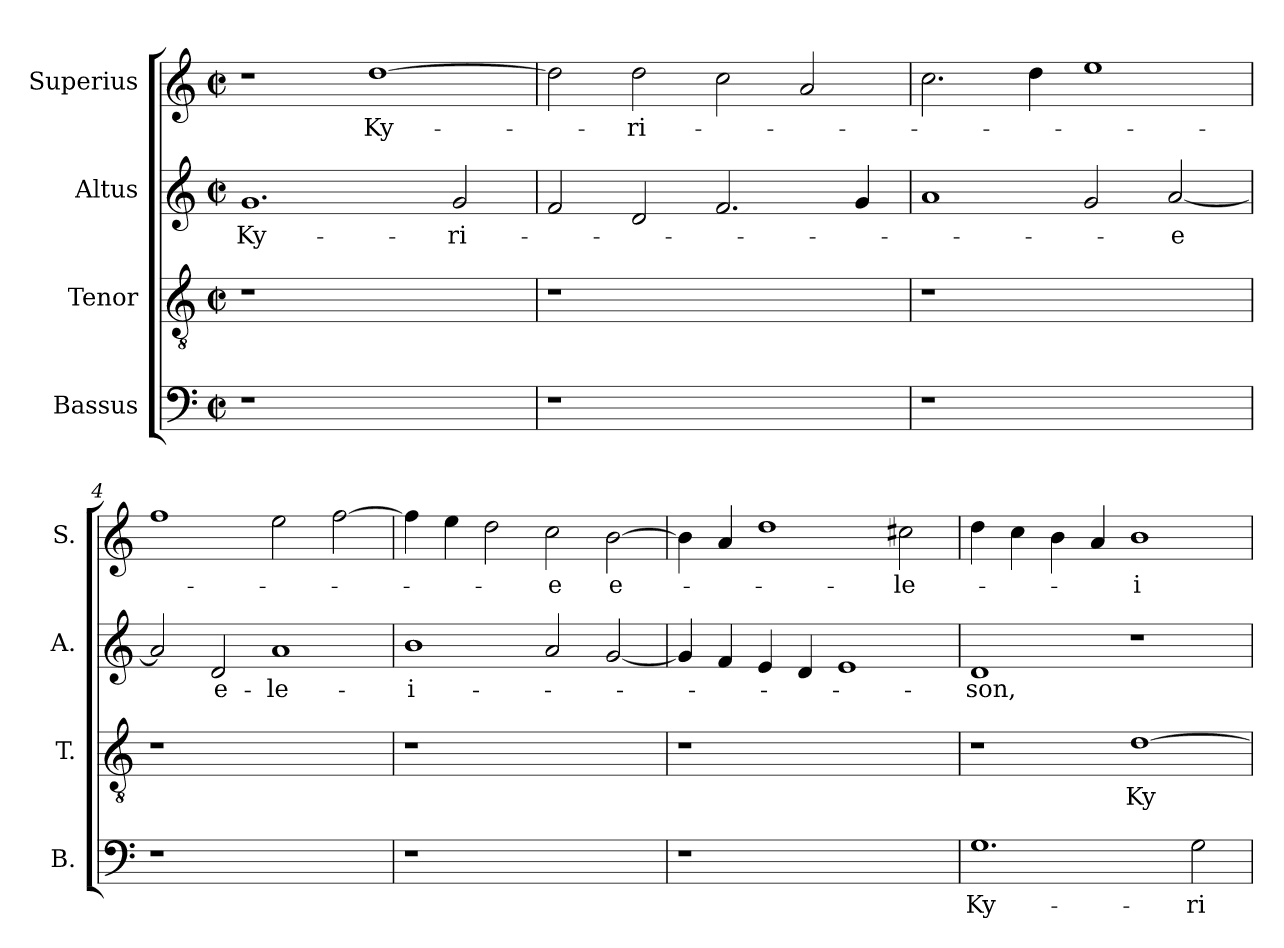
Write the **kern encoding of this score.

**kern	**text	**kern	**text	**kern	**text	**kern	**text
*part4	*part4	*part3	*part3	*part2	*part2	*part1	*part1
*staff4	*staff4	*staff3	*staff3	*staff2	*staff2	*staff1	*staff1
*I"Bassus	*	*I"Tenor	*	*I"Altus	*	*I"Superius	*
*I'B.	*	*I'T.	*	*I'A.	*	*I'S.	*
!!LO:PB:g=z
*clefF4	*	*clefGv2	*	*clefG2	*	*clefG2	*
*	*	*ITrd7c12	*	*	*	*	*
*k[]	*	*k[]	*	*k[]	*	*k[]	*
*C:	*	*C:	*	*C:	*	*C:	*
*M2/2	*	*M2/2	*	*M2/2	*	*M2/2	*
*met(c|)	*	*met(c|)	*	*met(c|)	*	*met(c|)	*
=1	=1	=1	=1	=1	=1	=1	=1
!LO:N:vis=1	!	!LO:N:vis=1	!	!	!	!	!
!	!	!	!	!	!LO:LY:b:color=#000000	!	!
1r	.	1r	.	1.gi	Ky-	1r	.
!	!	!	!	!	!	!	!LO:LY:b:color=#000000
1ryy	.	1ryy	.	.	.	[>1ddi	Ky-
!	!	!	!	!	!LO:LY:b:color=#000000	!	!
.	.	.	.	2gi/	-ri-	.	.
=2	=2	=2	=2	=2	=2	=2	=2
!LO:N:vis=1	!	!LO:N:vis=1	!	!	!	!	!
1r	.	1r	.	2fi/	.	2ddi\]	.
!	!	!	!	!	!	!	!LO:LY:b:color=#000000
.	.	.	.	2di/	.	2ddi\	-ri-
1ryy	.	1ryy	.	2.fi/	.	2cci\	.
.	.	.	.	.	.	2ai/	.
.	.	.	.	4gi/	.	.	.
=3	=3	=3	=3	=3	=3	=3	=3
!LO:N:vis=1	!	!LO:N:vis=1	!	!	!	!	!
1r	.	1r	.	1ai	.	2.cci\	.
.	.	.	.	.	.	4ddi\	.
1ryy	.	1ryy	.	2gi/	.	1eei	.
!	!	!	!	!	!LO:LY:b:color=#000000	!	!
.	.	.	.	[<2ai/	-e	.	.
=4	=4	=4	=4	=4	=4	=4	=4
!LO:N:vis=1	!	!LO:N:vis=1	!	!	!	!	!
1r	.	1r	.	2ai/]	.	1ffi	.
!	!	!	!	!	!LO:LY:b:color=#000000	!	!
.	.	.	.	2di/	e-	.	.
!	!	!	!	!	!LO:LY:b:color=#000000	!	!
1ryy	.	1ryy	.	1ai	-le-	2eei\	.
.	.	.	.	.	.	[>2ffi\	.
!!LO:LB:g=z
=5	=5	=5	=5	=5	=5	=5	=5
!LO:N:vis=1	!	!LO:N:vis=1	!	!	!	!	!
!	!	!	!	!	!LO:LY:b:color=#000000	!	!
1r	.	1r	.	1bi	-i-	4ffi\]	.
.	.	.	.	.	.	4eei\	.
.	.	.	.	.	.	2ddi\	.
!	!	!	!	!	!	!	!LO:LY:b:color=#000000
1ryy	.	1ryy	.	2ai/	.	2cci\	-e
!	!	!	!	!	!	!	!LO:LY:b:color=#000000
.	.	.	.	[<2gi/	.	[>2bi\	e-
=6	=6	=6	=6	=6	=6	=6	=6
!LO:N:vis=1	!	!LO:N:vis=1	!	!	!	!	!
1r	.	1r	.	4gi/]	.	4bi\]	.
.	.	.	.	4fi/	.	4ai/	.
.	.	.	.	4ei/	.	1ddi	.
.	.	.	.	4di/	.	.	.
1ryy	.	1ryy	.	1ei	.	.	.
!	!	!	!	!	!	!	!LO:LY:b:color=#000000
.	.	.	.	.	.	2cc#Xi\	-le-
=7	=7	=7	=7	=7	=7	=7	=7
!	!LO:LY:b:color=#000000	!	!	!	!	!	!
!	!	!	!	!	!LO:LY:b:color=#000000	!	!
1.Gi	Ky-	1r	.	1di	-son,	4ddi\	.
.	.	.	.	.	.	4cci\	.
.	.	.	.	.	.	4bi\	.
.	.	.	.	.	.	4ai/	.
!	!	!	!LO:LY:b:color=#000000	!	!	!	!
!	!	!	!	!	!	!	!LO:LY:b:color=#000000
.	.	[>1Di	Ky-	1r	.	1bi	-i-
!	!LO:LY:b:color=#000000	!	!	!	!	!	!
2Gi\	-ri-	.	.	.	.	.	.
=	=	=	=	=	=	=	=
*-	*-	*-	*-	*-	*-	*-	*-
